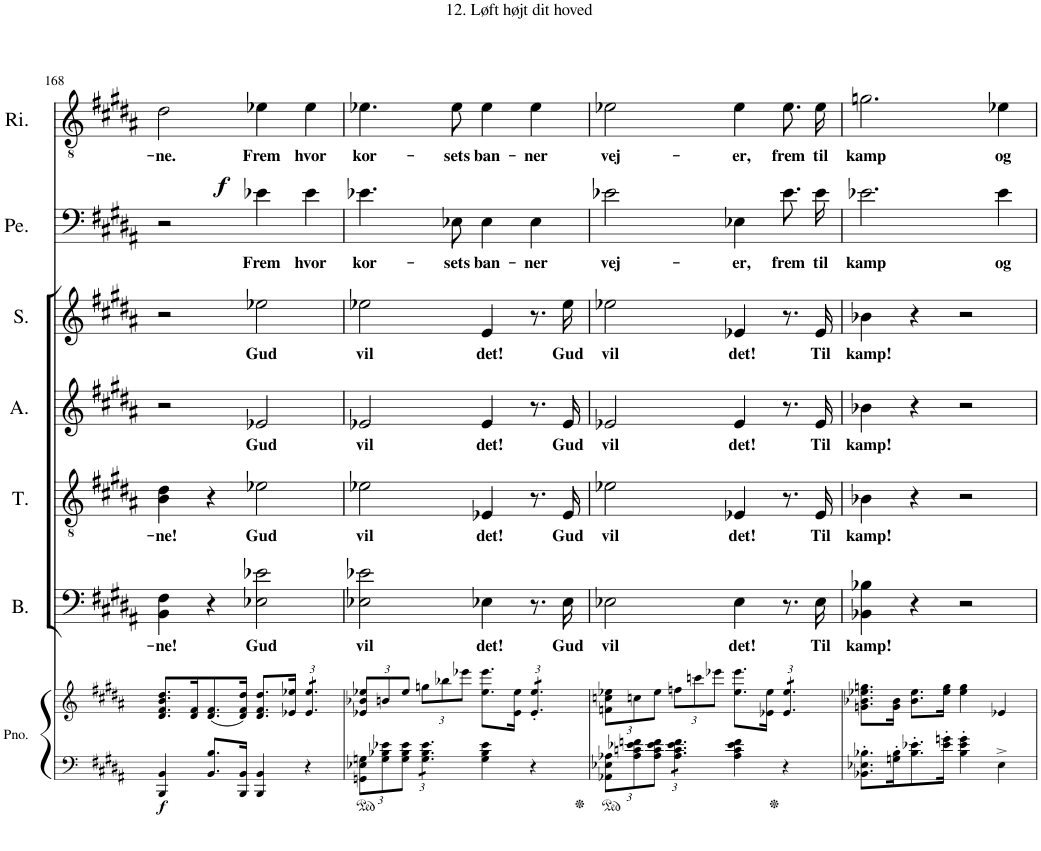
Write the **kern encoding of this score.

**kern	**kern	**dynam	**kern	**text	**kern	**text	**kern	**text	**kern	**text	**kern	**text	**dynam	**kern	**text
*part7	*part7	*part7	*part6	*part6	*part5	*part5	*part4	*part4	*part3	*part3	*part2	*part2	*part2	*part1	*part1
*staff8	*staff7	*staff7/8	*staff6	*staff6	*staff5	*staff5	*staff4	*staff4	*staff3	*staff3	*staff2	*staff2	*staff2	*staff1	*staff1
*I"Piano	*	*	*I"Bass	*	*I"Tenor	*	*I"Alto	*	*I"Soprano	*	*I"Peter Eremit	*	*	*I"Rinaldo	*
*I'Pno.	*	*	*I'B.	*	*I'T.	*	*I'A.	*	*I'S.	*	*I'Pe.	*	*	*I'Ri.	*
!!LO:PB:g=z
*clefF4	*clefG2	*	*clefF4	*	*clefGv2	*	*clefG2	*	*clefG2	*	*clefF4	*	*	*clefGv2	*
*k[f#c#g#d#a#]	*k[f#c#g#d#a#]	*	*k[f#c#g#d#a#]	*	*k[f#c#g#d#a#]	*	*k[f#c#g#d#a#]	*	*k[f#c#g#d#a#]	*	*k[f#c#g#d#a#]	*	*	*k[f#c#g#d#a#]	*
*M4/4	*M4/4	*	*M4/4	*	*M4/4	*	*M4/4	*	*M4/4	*	*M4/4	*	*	*M4/4	*
*met(c)	*met(c)	*	*met(c)	*	*met(c)	*	*met(c)	*	*met(c)	*	*met(c)	*	*	*met(c)	*
=168	=168	=168	=168	=168	=168	=168	=168	=168	=168	=168	=168	=168	=168	=168	=168
!	!	!LO:DY:b=2	!	!LO:LY:b	!	!LO:LY:b	!	!	!	!	!	!	!	!	!LO:LY:b
4BBB/ 4BB/	8.d#/ 8.f#/ 8.b/ 8.dd#/L	f	4BB\ 4F#\	-ne!	4B\ 4d#\	-ne!	2r	.	2r	.	2r	.	.	2d#\	-ne.
.	16d#/ 16f#/K	.	.	.	.	.	.	.	.	.	.	.	.	.	.
8.BB/ 8.B/L	(8.d#/ 8.f#/	.	4r	.	4r	.	.	.	.	.	.	.	.	.	.
16BBB/ 16BB/Jk	16d#/ 16f#/ 16dd#/Jk)	.	.	.	.	.	.	.	.	.	.	.	.	.	.
!	!	!	!	!LO:LY:b	!	!LO:LY:b	!	!LO:LY:b	!	!LO:LY:b	!	!LO:LY:b	!LO:DY:a	!	!LO:LY:b
4BBB/ 4BB/	8.d#/ 8.f#/ 8.dd#/L	.	2E-X\ 2e-X\	Gud	2e-X\	Gud	2e-X/	Gud	2ee-X\	Gud	4e-X\	Frem	f	4e-X\	Frem
.	16e-X/ 16ee-X/Jk	.	.	.	.	.	.	.	.	.	.	.	.	.	.
!	!	!	!	!	!	!	!	!	!	!	!	!LO:LY:b	!	!	!LO:LY:b
*	*tremolo	*	*	*	*	*	*	*	*	*	*	*	*	*	*
4r	12e-/ 12ee-/L	.	.	.	.	.	.	.	.	.	4e-\	hvor	.	4e-\	hvor
.	12e-/ 12ee-/	.	.	.	.	.	.	.	.	.	.	.	.	.	.
.	12e-/ 12ee-/J	.	.	.	.	.	.	.	.	.	.	.	.	.	.
*	*Xtremolo	*	*	*	*	*	*	*	*	*	*	*	*	*	*
=169	=169	=169	=169	=169	=169	=169	=169	=169	=169	=169	=169	=169	=169	=169	=169
*Xbrackettup	*Xbrackettup	*	*	*	*	*	*	*	*	*	*	*	*	*	*
!	!	!	!	!LO:LY:b	!	!LO:LY:b	!	!LO:LY:b	!	!LO:LY:b	!	!LO:LY:b	!	!	!LO:LY:b
12GGn\ 12E-X\ 12Gn\L	12e-X/ 12b-X/ 12ee-X/L	.	2E-X\ 2e-X\	vil	2e-X\	vil	2e-X/	vil	2ee-X\	vil	4.e-X\	kor-	.	4.e-X\	kor-
12G\ 12B-X\ 12e-X\	12bn/	.	.	.	.	.	.	.	.	.	.	.	.	.	.
12G\ 12B-\ 12e-\J	12ee-/J	.	.	.	.	.	.	.	.	.	.	.	.	.	.
*tremolo	*	*	*	*	*	*	*	*	*	*	*	*	*	*	*
12G\ 12B-\ 12e-\L	12ggn\L	.	.	.	.	.	.	.	.	.	.	.	.	.	.
12G\ 12B-\ 12e-\	12bb-X\	.	.	.	.	.	.	.	.	.	.	.	.	.	.
!	!	!	!	!	!	!	!	!	!	!	!	!LO:LY:b	!	!	!LO:LY:b
.	.	.	.	.	.	.	.	.	.	.	8E-X\	-sets	.	8e-\	-sets
12G\ 12B-\ 12e-\J	12eee-X\J	.	.	.	.	.	.	.	.	.	.	.	.	.	.
*Xtremolo	*	*	*	*	*	*	*	*	*	*	*	*	*	*	*
!	!	!	!	!LO:LY:b	!	!LO:LY:b	!	!LO:LY:b	!	!LO:LY:b	!	!LO:LY:b	!	!	!LO:LY:b
4G\ 4B-\ 4e-\	8.ee-\ 8.eee-\L	.	4E-X\	det!	4E-X/	det!	4e-/	det!	4e/	det!	4E-\	ban-	.	4e-\	ban-
.	16e-\ 16ee-\Jk	.	.	.	.	.	.	.	.	.	.	.	.	.	.
!	!	!	!	!	!	!	!	!	!	!	!	!LO:LY:b	!	!	!LO:LY:b
*	*tremolo	*	*	*	*	*	*	*	*	*	*	*	*	*	*
4r	12e-/' 12ee-/'L	.	8.r	.	8.r	.	8.r	.	8.r	.	4E-\	-ner	.	4e-\	-ner
.	12e-/' 12ee-/'	.	.	.	.	.	.	.	.	.	.	.	.	.	.
.	12e-/' 12ee-/'J	.	.	.	.	.	.	.	.	.	.	.	.	.	.
*	*Xtremolo	*	*	*	*	*	*	*	*	*	*	*	*	*	*
!	!	!	!	!LO:LY:b	!	!LO:LY:b	!	!LO:LY:b	!	!LO:LY:b	!	!	!	!	!
.	.	.	16E-\	Gud	16E-/	Gud	16e-/	Gud	16ee-\	Gud	.	.	.	.	.
=170	=170	=170	=170	=170	=170	=170	=170	=170	=170	=170	=170	=170	=170	=170	=170
!	!	!	!	!LO:LY:b	!	!LO:LY:b	!	!LO:LY:b	!	!LO:LY:b	!	!LO:LY:b	!	!	!LO:LY:b
12AA-X\ 12E-X\ 12A-X\L	12fn\ 12ccn\ 12ee-X\L	.	2E-X\	vil	2e-X\	vil	2e-X/	vil	2ee-X\	vil	2e-X\	vej-	.	2e-X\	vej-
12A-\ 12cn\ 12e-X\ 12fn\	12ccn\	.	.	.	.	.	.	.	.	.	.	.	.	.	.
12A-\ 12c\ 12e-\ 12f\J	12ee-\J	.	.	.	.	.	.	.	.	.	.	.	.	.	.
*tremolo	*	*	*	*	*	*	*	*	*	*	*	*	*	*	*
12A-\ 12c\ 12e-\ 12f\L	12ffn\L	.	.	.	.	.	.	.	.	.	.	.	.	.	.
12A-\ 12c\ 12e-\ 12f\	12cccn\	.	.	.	.	.	.	.	.	.	.	.	.	.	.
12A-\ 12c\ 12e-\ 12f\J	12eee-X\J	.	.	.	.	.	.	.	.	.	.	.	.	.	.
*Xtremolo	*	*	*	*	*	*	*	*	*	*	*	*	*	*	*
!	!	!	!	!LO:LY:b	!	!LO:LY:b	!	!LO:LY:b	!	!LO:LY:b	!	!LO:LY:b	!	!	!LO:LY:b
4A-\ 4c\ 4e-\ 4f\	8.ee-\ 8.eee-\L	.	4E-\	det!	4E-X/	det!	4e-/	det!	4e-X/	det!	4E-X\	-er,	.	4e-\	-er,
.	16e-X\ 16ee-\Jk	.	.	.	.	.	.	.	.	.	.	.	.	.	.
!	!	!	!	!	!	!	!	!	!	!	!	!LO:LY:b	!	!	!LO:LY:b
*	*tremolo	*	*	*	*	*	*	*	*	*	*	*	*	*	*
4r	12e-/ 12ee-/L	.	8.r	.	8.r	.	8.r	.	8.r	.	8.e-\L	frem	.	8.e-\L	frem
.	12e-/ 12ee-/	.	.	.	.	.	.	.	.	.	.	.	.	.	.
.	12e-/ 12ee-/J	.	.	.	.	.	.	.	.	.	.	.	.	.	.
*	*Xtremolo	*	*	*	*	*	*	*	*	*	*	*	*	*	*
!	!	!	!	!LO:LY:b	!	!LO:LY:b	!	!LO:LY:b	!	!LO:LY:b	!	!LO:LY:b	!	!	!LO:LY:b
.	.	.	16E-\	Til	16E-/	Til	16e-/	Til	16e-/	Til	16e-\Jk	til	.	16e-\Jk	til
=171	=171	=171	=171	=171	=171	=171	=171	=171	=171	=171	=171	=171	=171	=171	=171
!	!	!	!	!LO:LY:b	!	!LO:LY:b	!	!LO:LY:b	!	!LO:LY:b	!	!LO:LY:b	!	!	!LO:LY:b
8.BB-X\' 8.E-X\' 8.B-X\'L	8.gn\ 8.b-X\ 8.ee-X\ 8.ggn\L	.	4BB-X\ 4B-X\	kamp!	4B-X\	kamp!	4b-X\	kamp!	4b-X\	kamp!	2.e-X\	kamp	.	2.gn\	kamp
16Gn\' 16B-\'K	16g\ 16b-\Jk	.	.	.	.	.	.	.	.	.	.	.	.	.	.
8.B-\' 8.e-X\'	8.b-\ 8.ee-\L	.	4r	.	4r	.	4r	.	4r	.	.	.	.	.	.
16e-\' 16gn\'Jk	16ee-\ 16gg\Jk	.	.	.	.	.	.	.	.	.	.	.	.	.	.
4B-\' 4e-\' 4g\'	4ee-\ 4gg\	.	2r	.	2r	.	2r	.	2r	.	.	.	.	.	.
!	!	!	!	!	!	!	!	!	!	!	!	!LO:LY:b	!	!	!LO:LY:b
4E-^\	4e-X/	.	.	.	.	.	.	.	.	.	4e-\	og	.	4e-X\	og
=	=	=	=	=	=	=	=	=	=	=	=	=	=	=	=
*-	*-	*-	*-	*-	*-	*-	*-	*-	*-	*-	*-	*-	*-	*-	*-
